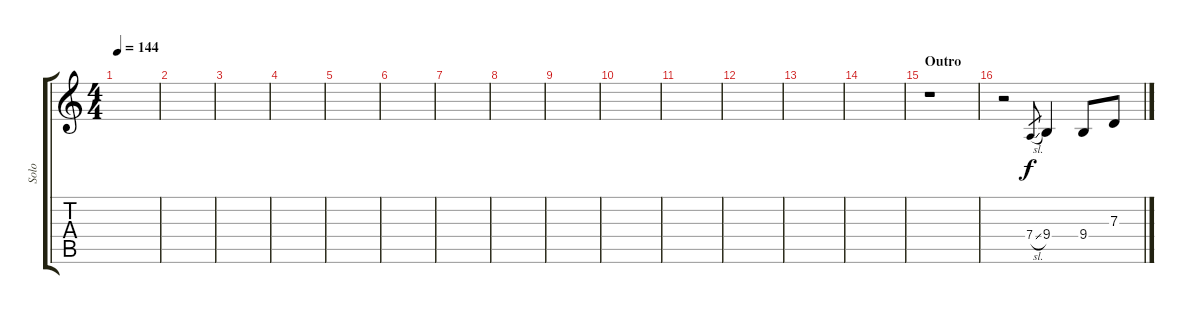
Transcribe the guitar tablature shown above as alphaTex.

\track ("Solo" "Solo") {instrument clarinet}
\staff {score tabs}
\tuning (E4 B3 G3 D3 A2 E2) {hide}
\ts (4 4)
\tempo 144
\clef g2
\ks c
|
|
|
|
|
|
|
|
|
|
|
|
|
|
\section ("" "Outro")
r.1 |
r.2 7.4{sl}.8{gr} 9.4.4 9.4.8 7.3.8
